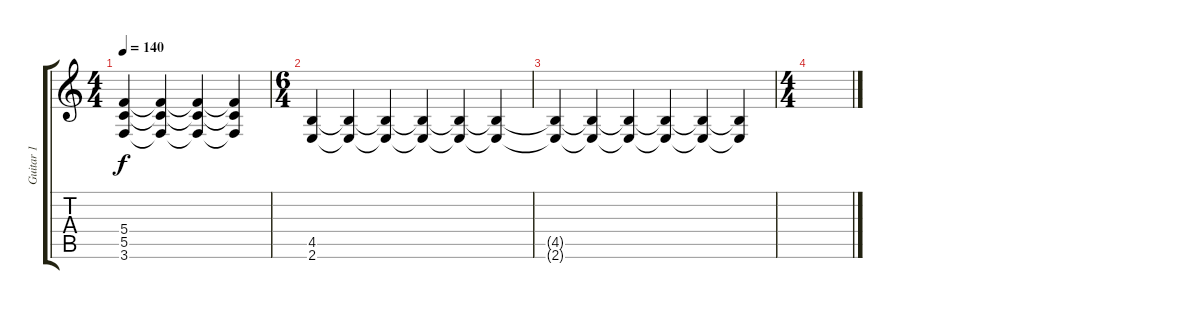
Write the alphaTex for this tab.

\track ("Guitar 1" "Guitar 1") {instrument distortionguitar}
\staff {score tabs}
\tuning (D4 A3 F3 C3 G2 D2) {hide}
\ts (4 4)
\tempo 140
\clef g2
\ks c
(5.4{t} 5.5{t} 3.6{t}).4{dy f} (5.4{t} 5.5{t} 3.6{t}).4 (5.4{t} 5.5{t} 3.6{t}).4 (5.4{t} 5.5{t} 3.6{t}).4 |
\ts (6 4)
(4.5 2.6).4 (4.5{t} 2.6{t}).4 (4.5{t} 2.6{t}).4 (4.5{t} 2.6{t}).4 (4.5{t} 2.6{t}).4 (4.5{t} 2.6{t}).4 |
(4.5{t} 2.6{t}).4 (4.5{t} 2.6{t}).4 (4.5{t} 2.6{t}).4 (4.5{t} 2.6{t}).4 (4.5{t} 2.6{t}).4 (4.5{t} 2.6{t}).4 |
\ts (4 4)
